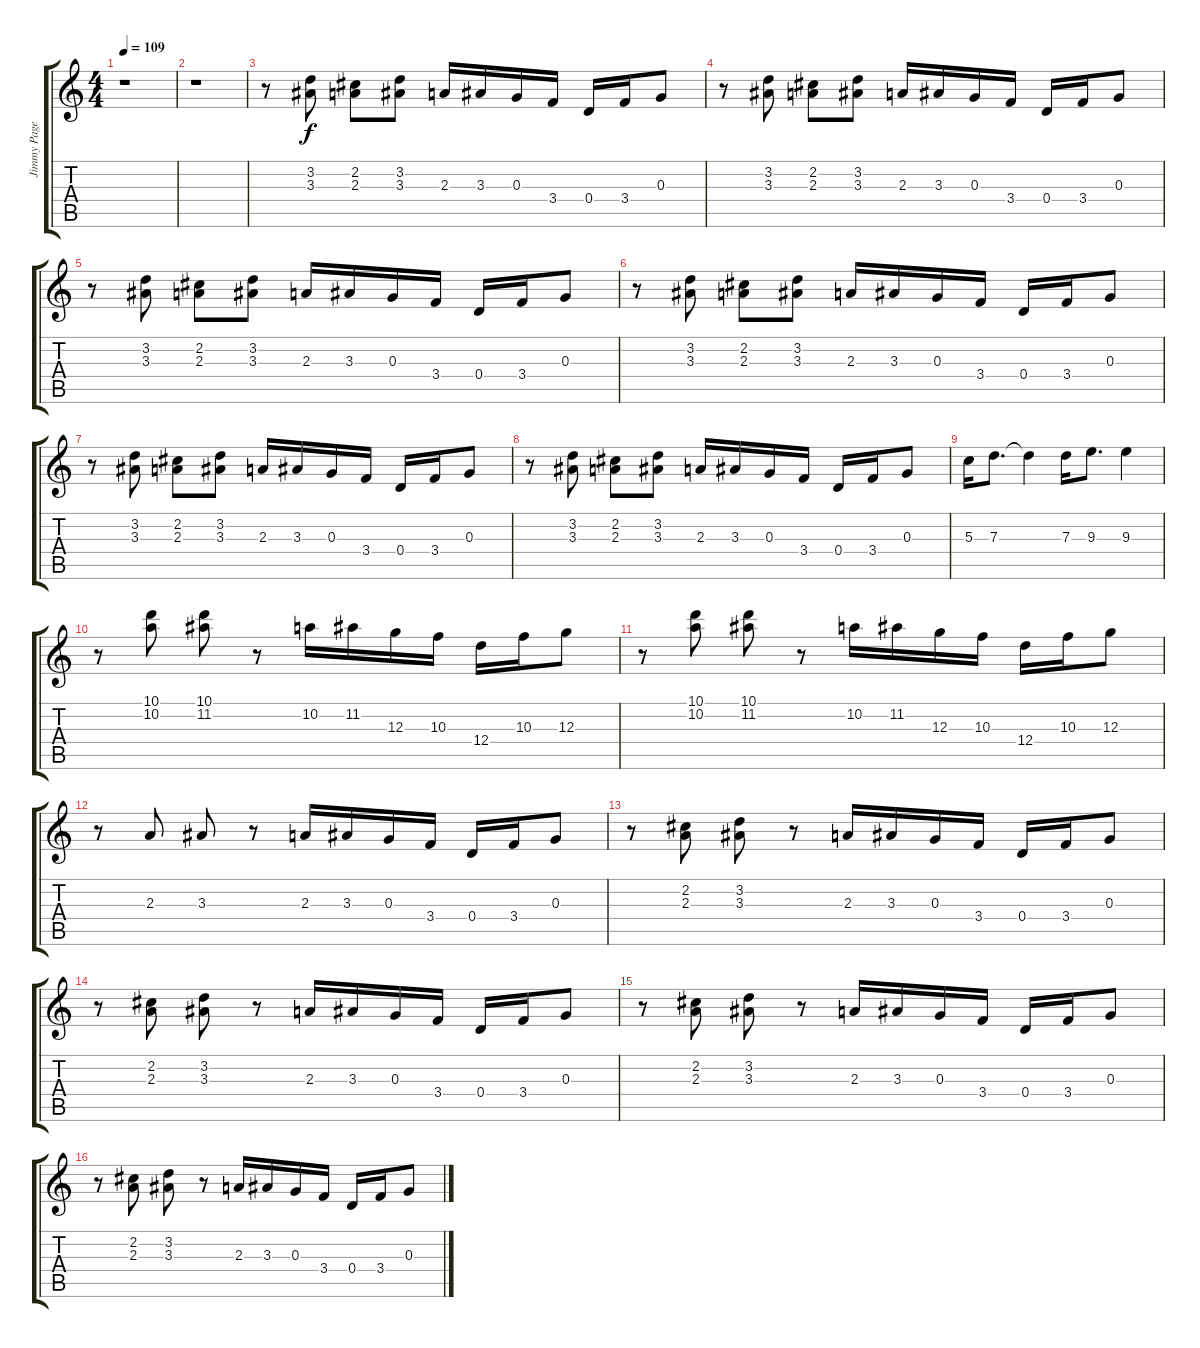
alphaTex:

\track ("Jimmy Page (Guitar 1)" "Jimmy Page") {instrument distortionguitar}
\staff {score tabs}
\tuning (E4 B3 G3 D3 A2 E2) {hide}
\ts (4 4)
\tempo 109
\clef g2
\ks c
r.1{dy f instrument distortionguitar} |
r.1 |
r.8 (3.2 3.3).8 (2.2 2.3).8 (3.2 3.3).8 2.3.16 3.3.16 0.3.16 3.4.16 0.4.16 3.4.16 0.3.8 |
r.8 (3.2 3.3).8 (2.2 2.3).8 (3.2 3.3).8 2.3.16 3.3.16 0.3.16 3.4.16 0.4.16 3.4.16 0.3.8 |
r.8 (3.2 3.3).8 (2.2 2.3).8 (3.2 3.3).8 2.3.16 3.3.16 0.3.16 3.4.16 0.4.16 3.4.16 0.3.8 |
r.8 (3.2 3.3).8 (2.2 2.3).8 (3.2 3.3).8 2.3.16 3.3.16 0.3.16 3.4.16 0.4.16 3.4.16 0.3.8 |
r.8 (3.2 3.3).8 (2.2 2.3).8 (3.2 3.3).8 2.3.16 3.3.16 0.3.16 3.4.16 0.4.16 3.4.16 0.3.8 |
r.8 (3.2 3.3).8 (2.2 2.3).8 (3.2 3.3).8 2.3.16 3.3.16 0.3.16 3.4.16 0.4.16 3.4.16 0.3.8 |
5.3.16 7.3.8{d} 7.3{t}.4 7.3.16 9.3.8{d} 9.3.4 |
r.8 (10.1 10.2).8 (10.1 11.2).8 r.8 10.2.16 11.2.16 12.3.16 10.3.16 12.4.16 10.3.16 12.3.8 |
r.8 (10.1 10.2).8 (10.1 11.2).8 r.8 10.2.16 11.2.16 12.3.16 10.3.16 12.4.16 10.3.16 12.3.8 |
r.8 2.3.8 3.3.8 r.8 2.3.16 3.3.16 0.3.16 3.4.16 0.4.16 3.4.16 0.3.8 |
r.8 (2.2 2.3).8 (3.2 3.3).8 r.8 2.3.16 3.3.16 0.3.16 3.4.16 0.4.16 3.4.16 0.3.8 |
r.8 (2.2 2.3).8 (3.2 3.3).8 r.8 2.3.16 3.3.16 0.3.16 3.4.16 0.4.16 3.4.16 0.3.8 |
r.8 (2.2 2.3).8 (3.2 3.3).8 r.8 2.3.16 3.3.16 0.3.16 3.4.16 0.4.16 3.4.16 0.3.8 |
r.8 (2.2 2.3).8 (3.2 3.3).8 r.8 2.3.16 3.3.16 0.3.16 3.4.16 0.4.16 3.4.16 0.3.8
